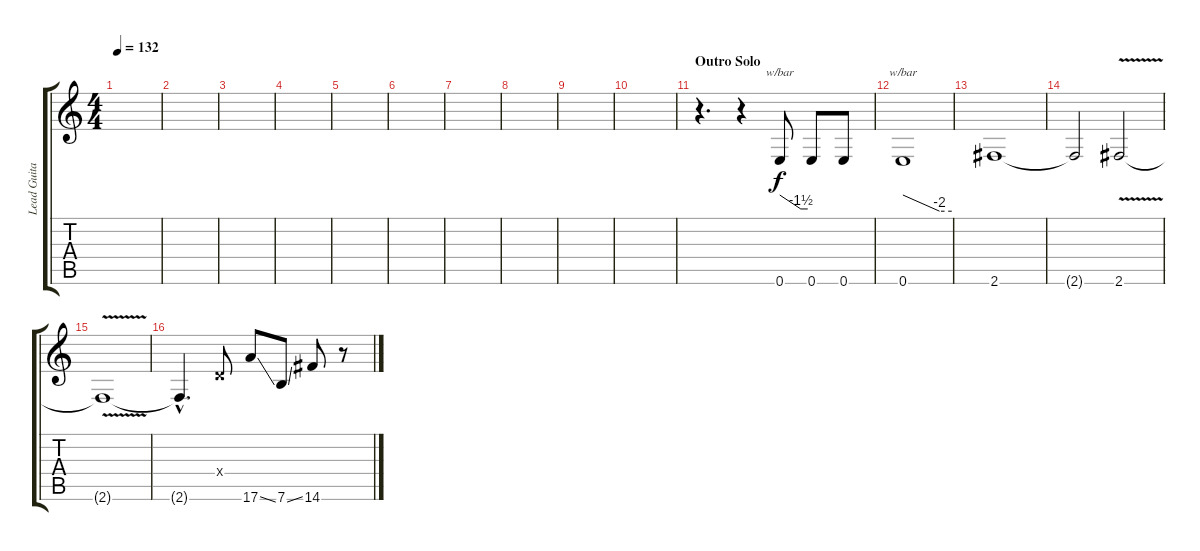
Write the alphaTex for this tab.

\track ("Lead Guitar" "Lead Guita") {instrument distortionguitar}
\staff {score tabs}
\tuning (E4 B3 G3 D3 A2 E2) {hide}
\ts (4 4)
\tempo 132
\clef g2
\ks c
|
|
|
|
|
|
|
|
|
|
\section ("" "Outro Solo")
r.4{d} r.4 0.6.8{tbe (custom default 0 0 45 -6 60 -6)} 0.6.8 0.6.8 |
0.6.1{tbe (custom default 0 0 45 -8 60 -8)} |
2.6.1 |
2.6{t}.2 2.6{v}.2 |
2.6{t}.1 |
2.6{hac t}.4{d} 0.4{x}.8 17.6{ss}.8 7.6{ss}.8 14.6.8 r.8
